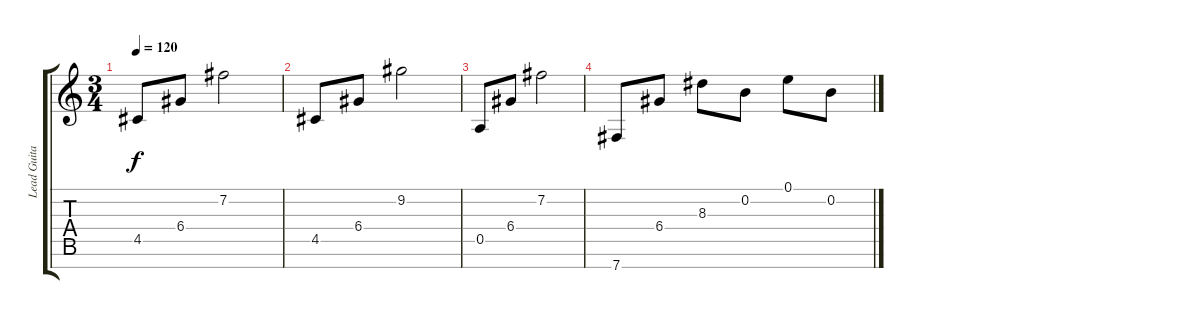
\track ("Lead Guitar II" "Lead Guita") {instrument distortionguitar}
\staff {score tabs}
\tuning (E4 B3 G3 D3 A2 E2 B1) {hide}
\ts (3 4)
\tempo 120
\clef g2
\ks c
4.5.8{dy f} 6.4.8 7.2.2 |
4.5.8 6.4.8 9.2.2 |
0.5.8 6.4.8 7.2.2 |
7.7.8 6.4.8 8.3.8 0.2.8 0.1.8 0.2.8
